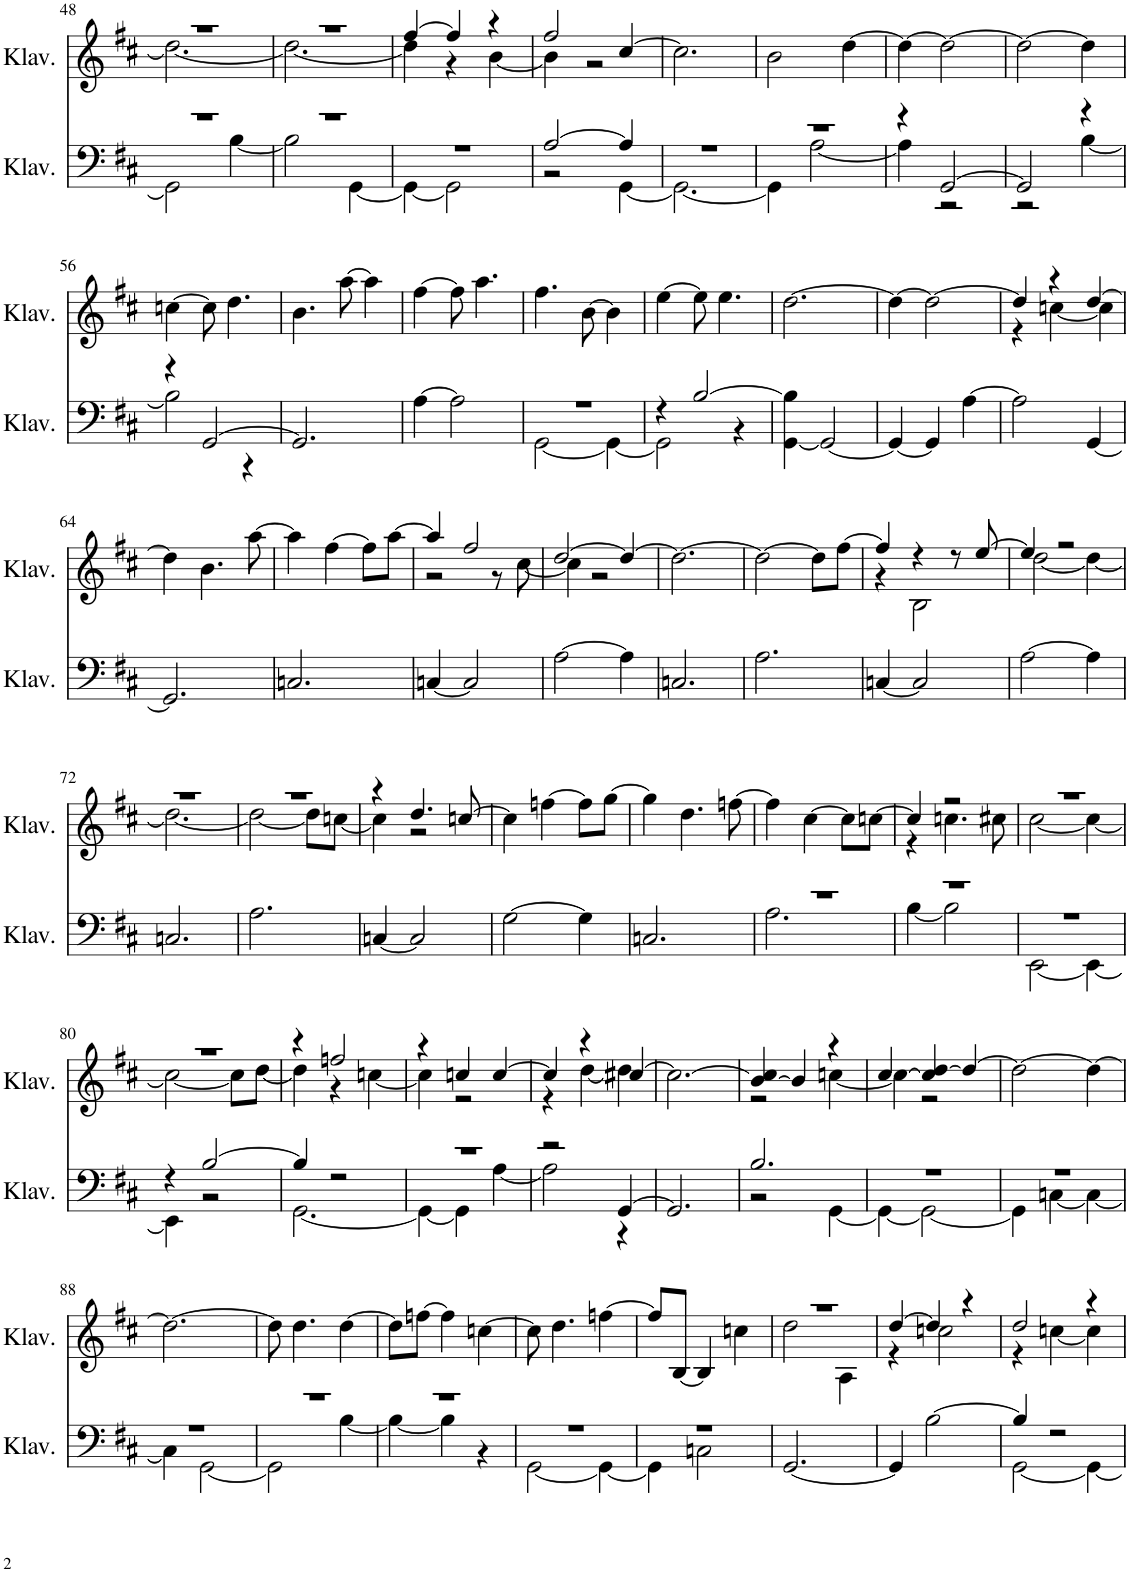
**kern	**kern
*part2	*part1
*staff2	*staff1
*I"Klavier	*I"Klavier
*I'Klav.	*I'Klav.
!!LO:PB:g=z
*clefF4	*clefG2
*k[f#c#]	*k[f#c#]
*M3/4	*M3/4
=48	=48
*^	*^
2.r	2GG\]	2.r	2.dd\_
.	[4B\	.	.
=49	=49	=49	=49
2.r	2B\]	2.r	2.dd\_
.	[4GG\	.	.
=50	=50	=50	=50
2.r	4GG\_	[4ff#/	4dd\]
.	2GG\]	4ff#/]	4r
.	.	4r	[4b\
=51	=51	=51	=51
[2A/	2r	2ff#/	4b\]
.	.	.	2r
4A/]	[4GG\	[4cc#/	.
*	*	*v	*v
=52	=52	=52
2.r	2.GG\_	2.cc#\]
=53	=53	=53
2.r	4GG\]	2b\
.	[2A\	.
.	.	[4dd\
=54	=54	=54
4r	4A\]	4dd\_
[2GG/	2r	2dd\_
=55	=55	=55
2GG/]	2r	2dd\_
4r	[4B\	4dd\]
!!LO:LB:g=z
=56	=56	=56
4r	2B\]	[4ccn\
[2GG/	.	8cc\]
.	.	4.dd\
.	4r	.
*v	*v	*
=57	=57
2.GG/]	4.b\
.	[8aa\
.	4aa\]
=58	=58
[4A\	[4ff#\
2A\]	8ff#\]
.	4.aa\
=59	=59
*^	*
2.r	[2GG\	4.ff#\
.	.	[8b\
.	4GG\_	4b\]
=60	=60	=60
4r	2GG\]	[4ee\
[2B/	.	8ee\]
.	.	4.ee\
.	4r	.
*v	*v	*
=61	=61
[4GG\ 4B\]	[2.dd\
2GG/_	.
=62	=62
4GG/_	4dd\_
4GG/]	2dd\_
[4A\	.
=63	=63
*	*^
2A\]	4dd/]	4r
.	4r	[4ccn\
[4GG/	[4dd/	4cc\]
*	*v	*v
!!LO:LB:g=z
=64	=64
2.GG/]	4dd\]
.	4.b\
.	[8aa\
=65	=65
2.Cn/	4aa\]
.	[4ff#\
.	8ff#\L]
.	[8aa\J
=66	=66
*	*^
[4Cn/	4aa/]	2r
2C/]	2ff#/	.
.	.	8r
.	.	[8cc#\
=67	=67	=67
[2A\	[2dd/	4cc#\]
.	.	2r
4A\]	4dd/_	.
*	*v	*v
=68	=68
2.Cn/	2.dd\_
=69	=69
2.A\	2dd\_
.	8dd\L]
.	[8ff#\J
=70	=70
*	*^
[4Cn/	4ff#/]	4r
2C/]	4r	2B\
.	8r	.
.	[8ee/	.
=71	=71	=71
[2A\	4ee/]	[2dd\
.	2r	.
4A\]	.	4dd\_
!!LO:LB:g=z	!!
=72	=72	=72
2.Cn/	2.r	2.dd\_
=73	=73	=73
2.A\	2.r	2dd\_
.	.	8dd\L]
.	.	[8ccn\J
=74	=74	=74
[4Cn/	4r	4cc\]
2C/]	4.dd/	2r
.	[8ccn/	.
*	*v	*v
=75	=75
[2G\	4cc\]
.	[4ffn\
4G\]	8ff\L]
.	[8gg\J
=76	=76
2.Cn/	4gg\]
.	4.dd\
.	[8ffn\
=77	=77
*^	*
2.r	2.A\	4ff\]
.	.	[4cc#\
.	.	8cc#\L]
.	.	[8ccn\J
=78	=78	=78
*	*	*^
2.r	[4B\	4cc/]	4r
.	2B\]	2r	4.ccn\
.	.	.	8cc#X\
=79	=79	=79	=79
2.r	[2EE\	2.r	[2cc#\
.	4EE\_	.	4cc#\_
!!LO:LB:g=z	!!
=80	=80	=80	=80
4r	4EE\]	2.r	2cc#\_
[2B/	2r	.	.
.	.	.	8cc#\L]
.	.	.	[8dd\J
=81	=81	=81	=81
4B/]	[2.GG\	4r	4dd\]
2r	.	2ffn/	4r
.	.	.	[4ccn\
=82	=82	=82	=82
2.r	4GG\_	4r	4cc\]
.	4GG\]	4ccn/	2r
.	[4A\	[4cc/	.
=83	=83	=83	=83
2r	2A\]	4cc/]	4r
.	.	4r	[4dd\
[4GG/	4r	[4cc#X/	4dd\]
*v	*v	*	*
*	*v	*v
=84	=84
2.GG/]	2.cc#\_
=85	=85
*^	*^
2.B/	2r	[4b/ 4cc#/]	2r
.	.	4b/]	.
.	[4GG\	4r	[4ccn\
=86	=86	=86	=86
2.r	4GG\_	[4cc#/	4cc\]
.	2GG\_	4cc#/] [4dd/	2r
.	.	4dd/_	.
*	*	*v	*v
=87	=87	=87
2.r	4GG\]	2dd\_
.	[4Cn\	.
.	4C\_	4dd\_
!!LO:LB:g=z
=88	=88	=88
2.r	4C\]	2.dd\_
.	[2GG\	.
=89	=89	=89
2.r	2GG\]	8dd\]
.	.	4.dd\
.	[4B\	[4dd\
=90	=90	=90
2.r	4B\_	8dd\L]
.	.	[8ffn\J
.	4B\]	4ff\]
.	4r	[4ccn\
=91	=91	=91
2.r	[2GG\	8cc\]
.	.	4.dd\
.	4GG\_	[4ffn\
=92	=92	=92
2.r	4GG\]	8ff/L]
.	.	[8B/J
.	2Cn\	4B/]
.	.	4ccn\
*v	*v	*
=93	=93
*	*^
[2.GG/	2.r	2dd\
.	.	4A\
=94	=94	=94
4GG/]	[4dd/	4r
[2B\	4dd/]	2ccn\
.	4r	.
=95	=95	=95
*^	*	*
4B/]	[2GG\	2dd/	4r
2r	.	.	[4ccn\
.	4GG\_	4r	4cc\]
*v	*v	*	*
*	*v	*v
=	=
*-	*-
